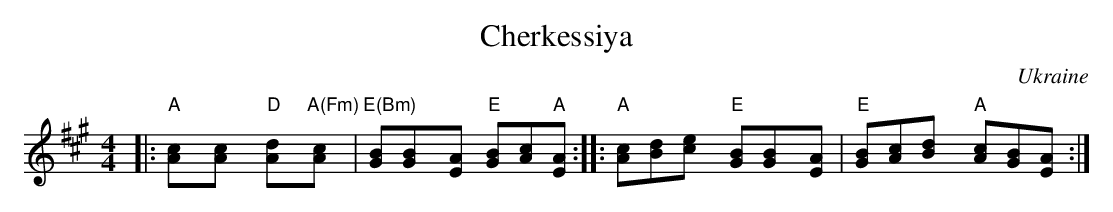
X:1
T: Cherkessiya
O: Ukraine
M: 4/4
L: 1/8
K: A
|: "A"[c2A][c2A] "D"[d2A]"A(Fm)"[c2A] | "E(Bm)"[BG][B2G][AE] "E"[BG][cA]"A"[A2E] :|\
|: "A"[cA][dB][e2c] "E"[BG][B2G][AE] | "E"[BG][cA][d2B] "A"[cA][BG][A2E] :| \
